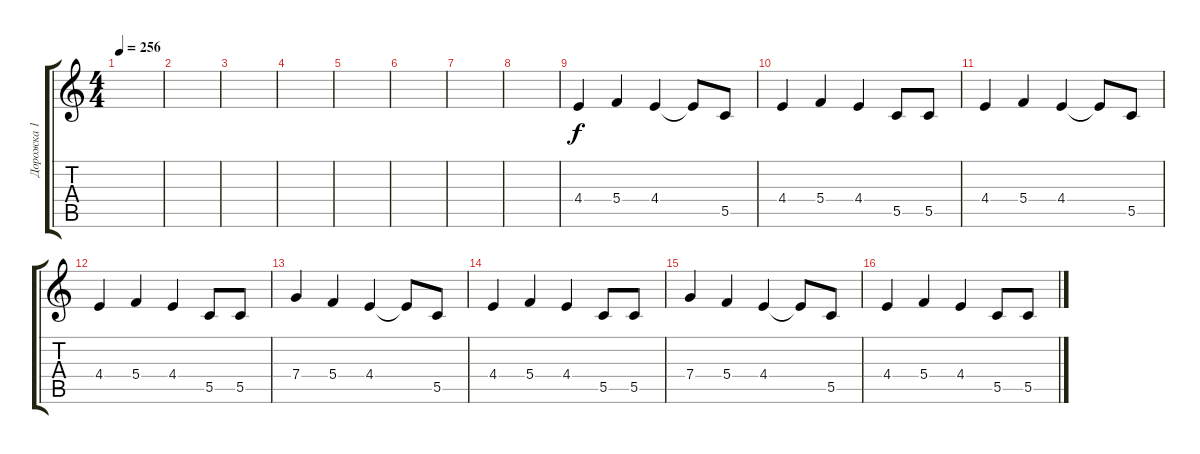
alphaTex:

\track ("Дорожка 1" "Дорожка 1") {instrument distortionguitar}
\staff {score tabs}
\tuning (D4 A3 F3 C3 G2 D2) {hide}
\ts (4 4)
\tempo 256
\clef g2
\ks c
|
|
|
|
|
|
|
|
4.4.4 5.4.4 4.4.4 4.4{t}.8 5.5.8 |
4.4.4 5.4.4 4.4.4 5.5.8 5.5.8 |
4.4.4 5.4.4 4.4.4 4.4{t}.8 5.5.8 |
4.4.4 5.4.4 4.4.4 5.5.8 5.5.8 |
7.4.4 5.4.4 4.4.4 4.4{t}.8 5.5.8 |
4.4.4 5.4.4 4.4.4 5.5.8 5.5.8 |
7.4.4 5.4.4 4.4.4 4.4{t}.8 5.5.8 |
4.4.4 5.4.4 4.4.4 5.5.8 5.5.8
